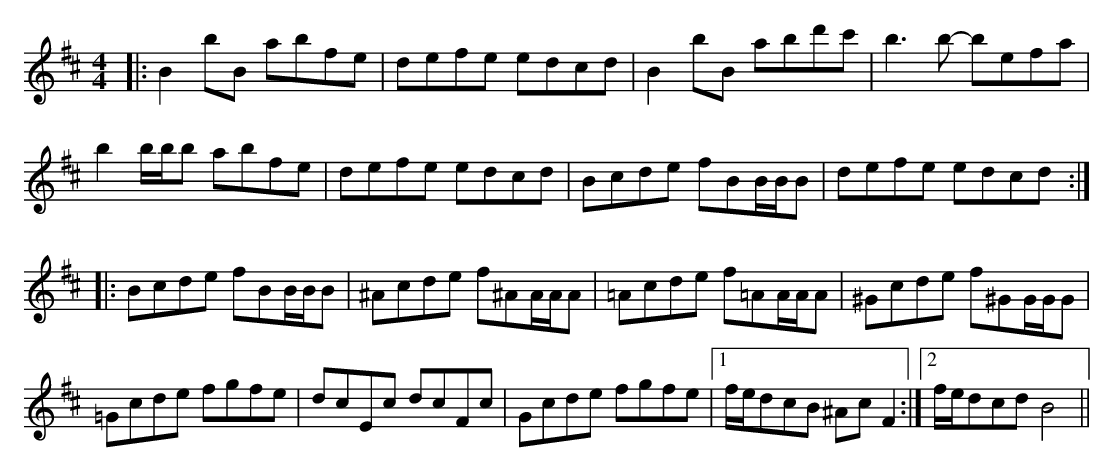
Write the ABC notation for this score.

X:1
M:4/4
K:Bmin
|:B2bB abfe|defe edcd|B2bB abd'c'|b3b- befa|
b2b/b/b abfe|defe edcd|Bcde fBB/B/B|defe edcd:|
|:Bcde fBB/B/B|^Acde f^AA/A/A|=Acde f=AA/A/A|^Gcde f^GG/G/G|
=Gcde fgfe|dcEc dcFc|Gcde fgfe|1 f/e/dcB ^AcF2:|2 f/e/dcdB4||
